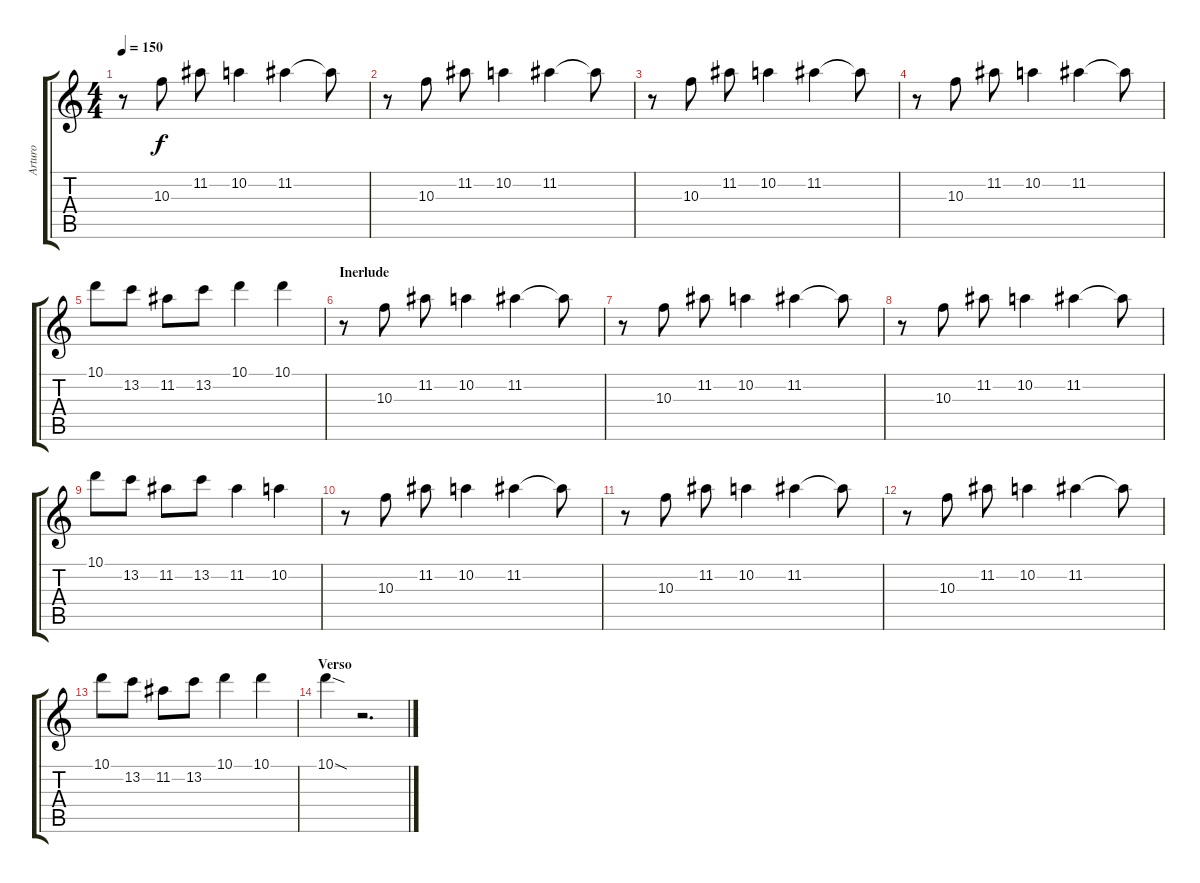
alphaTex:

\track ("Arturo" "Arturo") {instrument distortionguitar}
\staff {score tabs}
\tuning (E4 B3 G3 D3 A2 E2) {hide}
\ts (4 4)
\tempo 150
\clef g2
\ks c
r.8{dy f} 10.3.8 11.2.8 10.2.4 11.2.4 11.2{t}.8 |
r.8 10.3.8 11.2.8 10.2.4 11.2.4 11.2{t}.8 |
r.8 10.3.8 11.2.8 10.2.4 11.2.4 11.2{t}.8 |
r.8 10.3.8 11.2.8 10.2.4 11.2.4 11.2{t}.8 |
10.1.8 13.2.8 11.2.8 13.2.8 10.1.4 10.1.4 |
\section ("" "Inerlude")
r.8{volume 13} 10.3.8 11.2.8 10.2.4 11.2.4 11.2{t}.8 |
r.8 10.3.8 11.2.8 10.2.4 11.2.4 11.2{t}.8 |
r.8 10.3.8 11.2.8 10.2.4 11.2.4 11.2{t}.8 |
10.1.8 13.2.8 11.2.8 13.2.8 11.2.4 10.2.4 |
r.8 10.3.8 11.2.8 10.2.4 11.2.4 11.2{t}.8 |
r.8 10.3.8 11.2.8 10.2.4 11.2.4 11.2{t}.8 |
r.8 10.3.8 11.2.8 10.2.4 11.2.4 11.2{t}.8 |
10.1.8 13.2.8 11.2.8 13.2.8 10.1.4 10.1.4 |
\section ("" "Verso")
10.1{sod}.4 r.2{d}
